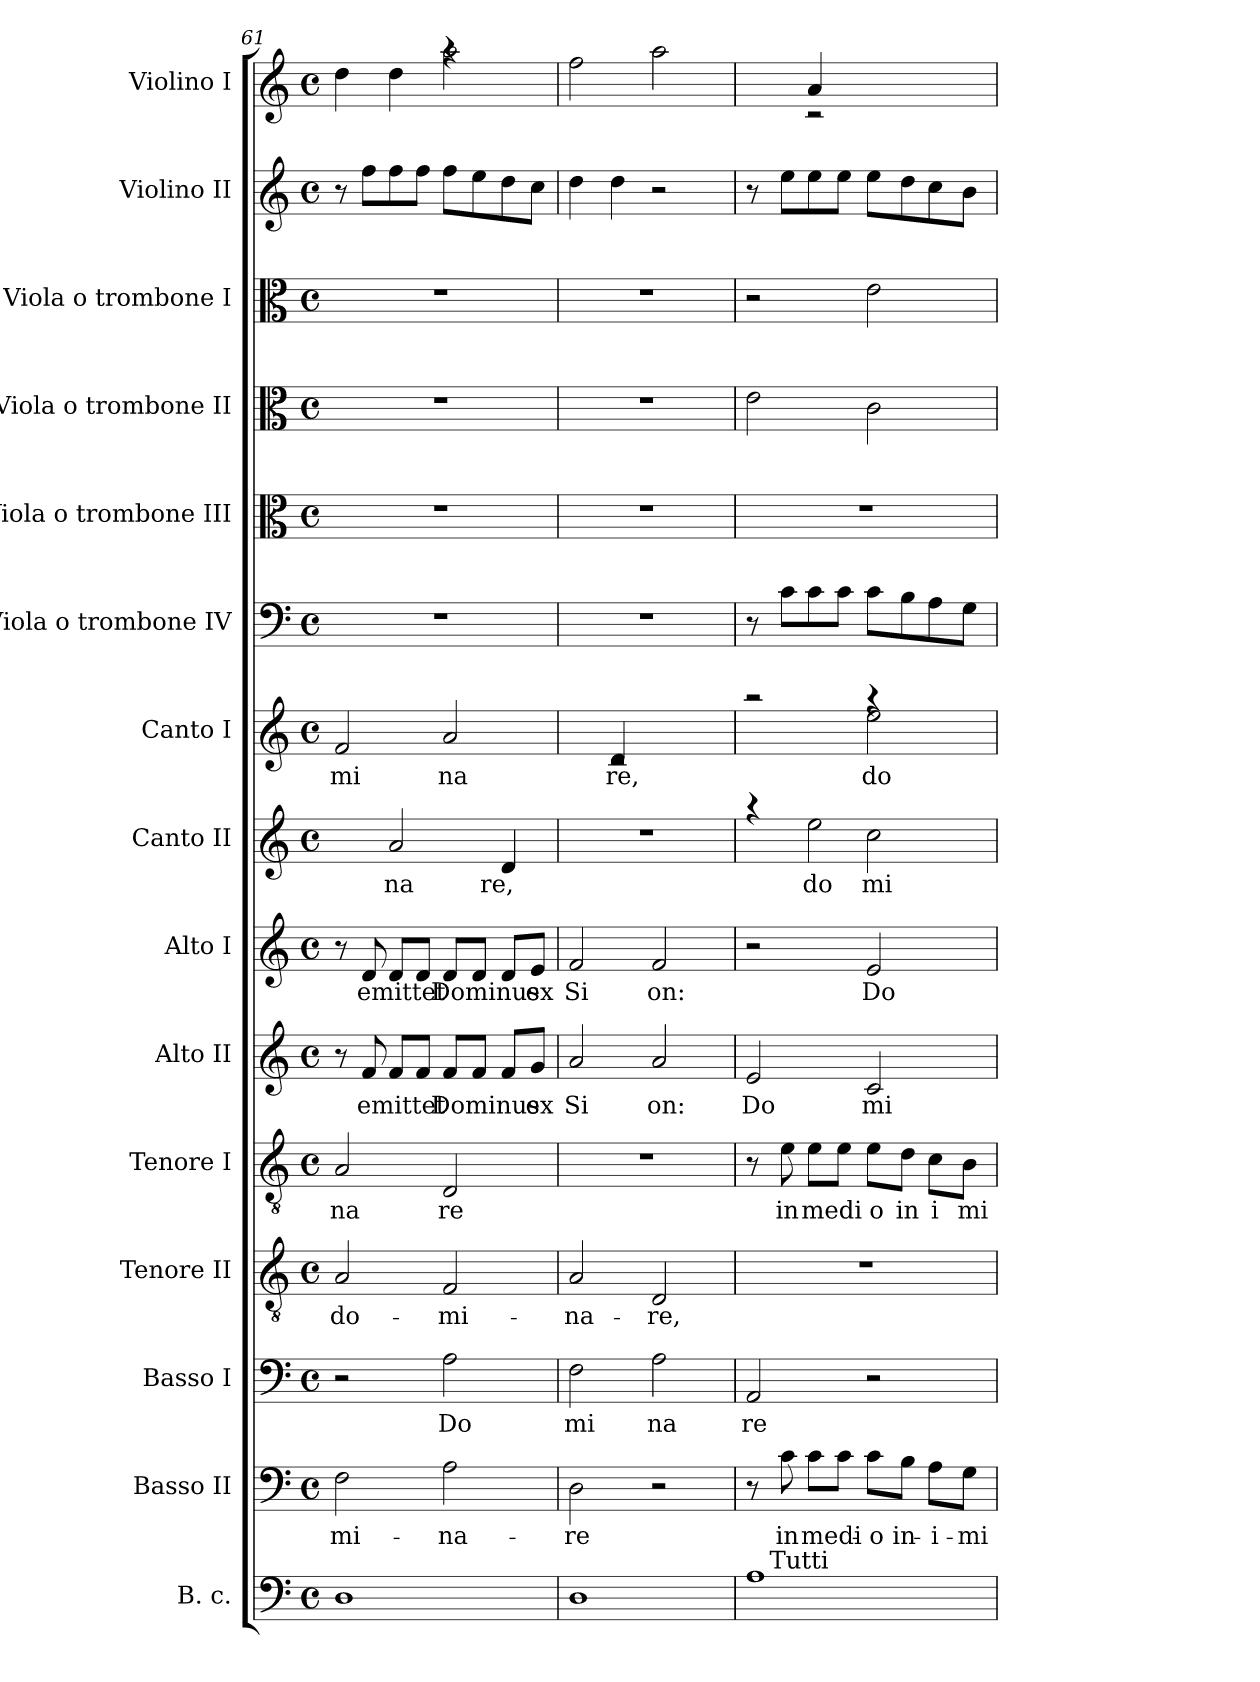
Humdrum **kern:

**kern	**kern	**text	**kern	**text	**kern	**text	**kern	**text	**kern	**text	**kern	**text	**kern	**text	**kern	**text	**kern	**kern	**kern	**kern	**kern	**kern
*part15	*part14	*part14	*part13	*part13	*part12	*part12	*part11	*part11	*part10	*part10	*part9	*part9	*part8	*part8	*part7	*part7	*part6	*part5	*part4	*part3	*part2	*part1
*staff15	*staff14	*staff14	*staff13	*staff13	*staff12	*staff12	*staff11	*staff11	*staff10	*staff10	*staff9	*staff9	*staff8	*staff8	*staff7	*staff7	*staff6	*staff5	*staff4	*staff3	*staff2	*staff1
*I"B. c.	*I"Basso II	*	*I"Basso I	*	*I"Tenore II	*	*I"Tenore I	*	*I"Alto II	*	*I"Alto I	*	*I"Canto II	*	*I"Canto I	*	*I"Viola o trombone IV	*I"Viola o trombone III	*I"Viola o trombone II	*I"Viola o trombone I	*I"Violino II	*I"Violino I
*	*	*	*	*	*	*	*	*	*	*	*	*	*	*	*	*	*I'Vla	*I'Vla	*I'Vla	*I'Vla	*I'Vln	*I'Vln
*clefF4	*clefF4	*	*clefF4	*	*clefGv2	*	*clefGv2	*	*clefG2	*	*clefG2	*	*clefG2	*	*clefG2	*	*clefF4	*clefC3	*clefC3	*clefC3	*clefG2	*clefG2
*k[]	*k[]	*	*k[]	*	*k[]	*	*k[]	*	*k[]	*	*k[]	*	*k[]	*	*k[]	*	*k[]	*k[]	*k[]	*k[]	*k[]	*k[]
*M4/4	*M4/4	*	*M4/4	*	*M4/4	*	*M4/4	*	*M4/4	*	*M4/4	*	*M4/4	*	*M4/4	*	*M4/4	*M4/4	*M4/4	*M4/4	*M4/4	*M4/4
*met(c)	*met(c)	*	*met(c)	*	*met(c)	*	*met(c)	*	*met(c)	*	*met(c)	*	*met(c)	*	*met(c)	*	*met(c)	*met(c)	*met(c)	*met(c)	*met(c)	*met(c)
=61	=61	=61	=61	=61	=61	=61	=61	=61	=61	=61	=61	=61	=61	=61	=61	=61	=61	=61	=61	=61	=61	=61
!	!	!LO:LY:b	!	!	!	!LO:LY:b	!	!LO:LY:b	!	!	!	!	!	!	!	!LO:LY:b	!	!	!	!	!	!
*	*	*	*	*	*	*	*	*	*	*	*	*	*	*	*	*	*	*	*	*	*	*^
1D	2F\	-mi-	2r	.	2A/	do-	2A/	na	8r	.	8r	.	4ryy	.	2f/	mi	1r	1r	1r	1r	8r	4dd\	2ryy
!	!	!	!	!	!	!	!	!	!	!LO:LY:b	!	!LO:LY:b	!	!	!	!	!	!	!	!	!	!	!
.	.	.	.	.	.	.	.	.	8f/	emittet	8d/	emittet	.	.	.	.	.	.	.	.	8ff\L	.	.
!	!	!	!	!	!	!	!	!	!	!	!	!	!	!LO:LY:b	!	!	!	!	!	!	!	!	!
.	.	.	.	.	.	.	.	.	8f/L	.	8d/L	.	2a/	na	.	.	.	.	.	.	8ff\	4dd\	.
.	.	.	.	.	.	.	.	.	8f/J	.	8d/J	.	.	.	.	.	.	.	.	.	8ff\J	.	.
!	!	!LO:LY:b	!	!LO:LY:b	!	!LO:LY:b	!	!LO:LY:b	!	!LO:LY:b	!	!LO:LY:b	!	!	!	!LO:LY:b	!	!	!	!	!	!	!
.	2A\	-na-	2A\	Do	2F/	-mi-	2D/	re	8f/L	Dominus	8d/L	Dominus	.	.	2a/	na	.	.	.	.	8ff\L	4raa	2aa\
.	.	.	.	.	.	.	.	.	8f/J	.	8d/J	.	.	.	.	.	.	.	.	.	8ee\	.	.
!	!	!	!	!	!	!	!	!	!	!	!	!	!	!LO:LY:b	!	!	!	!	!	!	!	!	!
.	.	.	.	.	.	.	.	.	8f/L	.	8d/L	.	4d/	re,	.	.	.	.	.	.	8dd\	4ryy	.
!	!	!	!	!	!	!	!	!	!	!LO:LY:b	!	!LO:LY:b	!	!	!	!	!	!	!	!	!	!	!
.	.	.	.	.	.	.	.	.	8g/J	ex	8e/J	ex	.	.	.	.	.	.	.	.	8cc\J	.	.
*	*	*	*	*	*	*	*	*	*	*	*	*	*	*	*	*	*	*	*	*	*	*v	*v
=62	=62	=62	=62	=62	=62	=62	=62	=62	=62	=62	=62	=62	=62	=62	=62	=62	=62	=62	=62	=62	=62	=62
!	!	!LO:LY:b	!	!LO:LY:b	!	!LO:LY:b	!	!	!	!LO:LY:b	!	!LO:LY:b	!	!	!	!	!	!	!	!	!	!
*	*	*	*	*	*	*	*	*	*	*	*	*	*	*	*^	*	*	*	*	*	*	*
1D	2D\	-re	2F\	mi	2A/	-na-	1r	.	2a/	Si	2f/	Si	1r	.	4ryy	4ryy	.	1r	1r	1r	1r	4dd\	2ff\
!	!	!	!	!	!	!	!	!	!	!	!	!	!	!	!	!	!LO:LY:b	!	!	!	!	!	!
.	.	.	.	.	.	.	.	.	.	.	.	.	.	.	4d/	2rc	re,	.	.	.	.	4dd\	.
!	!	!	!	!LO:LY:b	!	!LO:LY:b	!	!	!	!LO:LY:b	!	!LO:LY:b	!	!	!	!	!	!	!	!	!	!	!
.	2r	.	2A\	na	2D/	-re,	.	.	2a/	on:	2f/	on:	.	.	2ryy	.	.	.	.	.	.	2r	2aa\
.	.	.	.	.	.	.	.	.	.	.	.	.	.	.	.	4ryy	.	.	.	.	.	.	.
=63	=63	=63	=63	=63	=63	=63	=63	=63	=63	=63	=63	=63	=63	=63	=63	=63	=63	=63	=63	=63	=63	=63	=63
!	!	!	!	!LO:LY:b	!	!	!	!	!	!LO:LY:b	!	!	!	!	!	!	!	!	!	!	!	!	!
*^	*	*	*	*	*	*	*	*	*	*	*	*	*^	*	*	*	*	*	*	*	*	*	*^
1A	16.ryy	8r	.	2AA/	re	1r	.	8r	.	2e/	Do	2r	.	4raa	2ryy	.	2raa	2ryy	.	8r	1r	2e\	2r	8r	4ryy	4ryy
!	!LO:TX:a:t=Tutti	!	!	!	!	!	!	!	!	!	!	!	!	!	!	!	!	!	!	!	!	!	!	!	!	!
.	2ryy	.	.	.	.	.	.	.	.	.	.	.	.	.	.	.	.	.	.	.	.	.	.	.	.	.
!	!	!	!LO:LY:b	!	!	!	!	!	!LO:LY:b	!	!	!	!	!	!	!	!	!	!	!	!	!	!	!	!	!
.	.	8c\	in	.	.	.	.	8e\	in	.	.	.	.	.	.	.	.	.	.	8c\L	.	.	.	8ee\L	.	.
!	!	!	!LO:LY:b	!	!	!	!	!	!LO:LY:b	!	!	!	!	!	!	!LO:LY:b	!	!	!	!	!	!	!	!	!	!
.	.	8c\L	medi-	.	.	.	.	8e\L	medi	.	.	.	.	2ee\	.	do	.	.	.	8c\	.	.	.	8ee\	4a/	2rc
.	.	8c\J	.	.	.	.	.	8e\J	.	.	.	.	.	.	.	.	.	.	.	8c\J	.	.	.	8ee\J	.	.
!	!	!	!LO:LY:b	!	!	!	!	!	!LO:LY:b	!	!LO:LY:b	!	!LO:LY:b	!	!	!LO:LY:b	!	!	!LO:LY:b	!	!	!	!	!	!	!
.	.	8c\L	-o	2r	.	.	.	8e\L	o	2c/	mi	2e/	Do	.	2cc\	mi	4raa	2ee\	do	8c\L	.	2c\	2e\	8ee\L	2ryy	.
.	4ryy	.	.	.	.	.	.	.	.	.	.	.	.	.	.	.	.	.	.	.	.	.	.	.	.	.
!	!	!	!LO:LY:b	!	!	!	!	!	!LO:LY:b	!	!	!	!	!	!	!	!	!	!	!	!	!	!	!	!	!
.	.	8B\J	in-	.	.	.	.	8d\J	in	.	.	.	.	.	.	.	.	.	.	8B\	.	.	.	8dd\	.	.
!	!	!	!LO:LY:b	!	!	!	!	!	!LO:LY:b	!	!	!	!	!	!	!	!	!	!	!	!	!	!	!	!	!
.	.	8A\L	-i-	.	.	.	.	8c\L	i	.	.	.	.	4ryy	.	.	4ryy	.	.	8A\	.	.	.	8cc\	.	4ryy
.	8ryy	.	.	.	.	.	.	.	.	.	.	.	.	.	.	.	.	.	.	.	.	.	.	.	.	.
!	!	!	!LO:LY:b	!	!	!	!	!	!LO:LY:b	!	!	!	!	!	!	!	!	!	!	!	!	!	!	!	!	!
.	.	8G\J	-mi-	.	.	.	.	8B\J	mi	.	.	.	.	.	.	.	.	.	.	8G\J	.	.	.	8b\J	.	.
.	32ryy	.	.	.	.	.	.	.	.	.	.	.	.	.	.	.	.	.	.	.	.	.	.	.	.	.
*	*	*	*	*	*	*	*	*	*	*	*	*	*	*v	*v	*	*	*	*	*	*	*	*	*	*v	*v
*v	*v	*	*	*	*	*	*	*	*	*	*	*	*	*	*	*v	*v	*	*	*	*	*	*	*
=	=	=	=	=	=	=	=	=	=	=	=	=	=	=	=	=	=	=	=	=	=	=
*-	*-	*-	*-	*-	*-	*-	*-	*-	*-	*-	*-	*-	*-	*-	*-	*-	*-	*-	*-	*-	*-	*-
